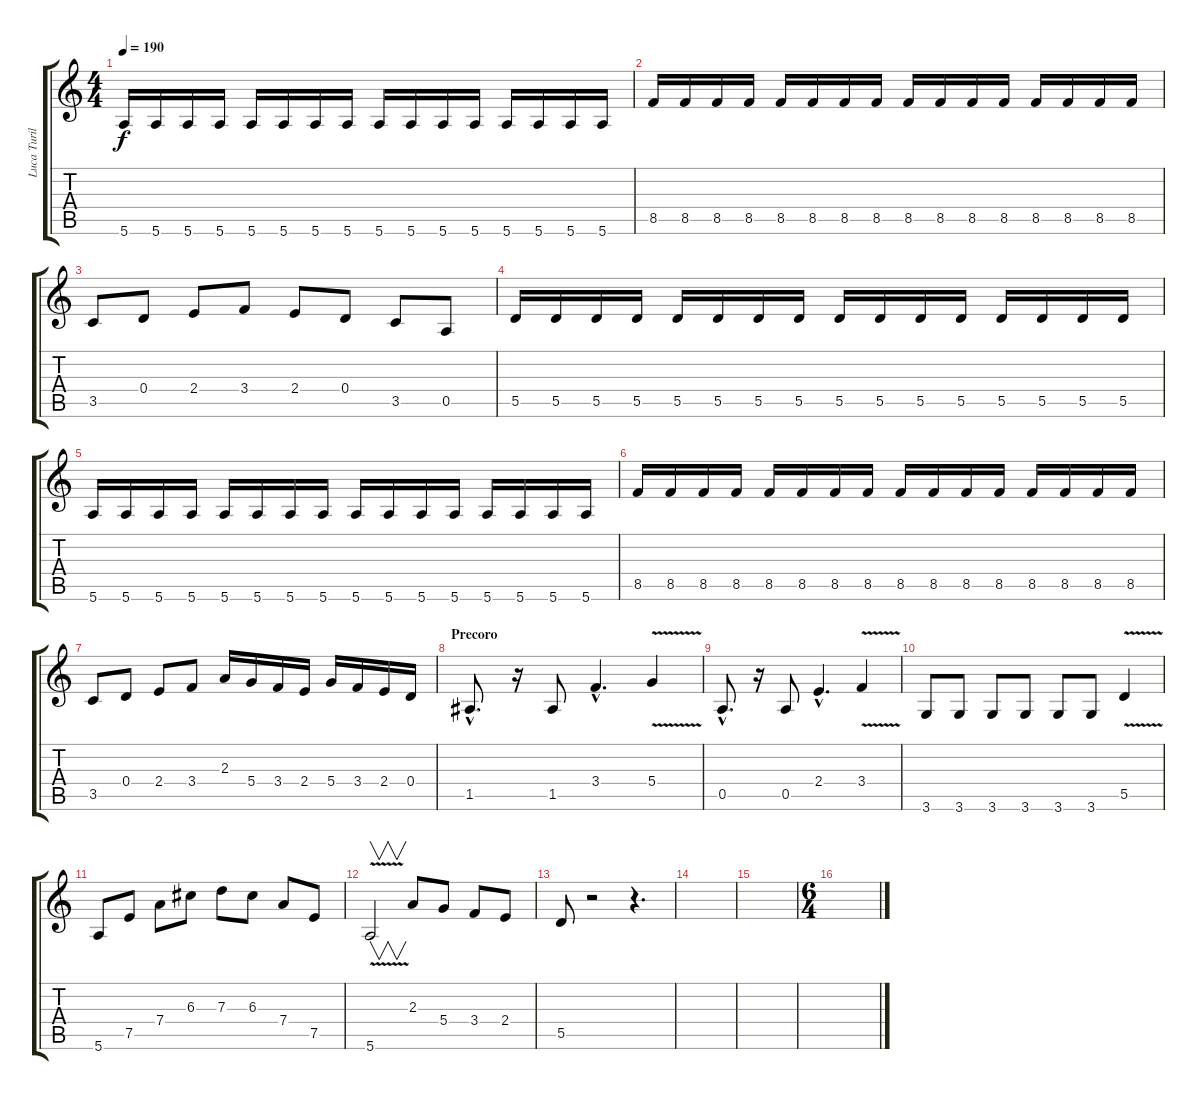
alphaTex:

\track ("Luca Turilli" "Luca Turil") {instrument distortionguitar}
\staff {score tabs}
\tuning (E4 B3 G3 D3 A2 E2) {hide}
\ts (4 4)
\tempo 190
\clef g2
\ks c
5.6.16{dy f} 5.6.16 5.6.16 5.6.16 5.6.16 5.6.16 5.6.16 5.6.16 5.6.16 5.6.16 5.6.16 5.6.16 5.6.16 5.6.16 5.6.16 5.6.16 |
8.5.16 8.5.16 8.5.16 8.5.16 8.5.16 8.5.16 8.5.16 8.5.16 8.5.16 8.5.16 8.5.16 8.5.16 8.5.16 8.5.16 8.5.16 8.5.16 |
3.5.8 0.4.8 2.4.8 3.4.8 2.4.8 0.4.8 3.5.8 0.5.8 |
5.5.16 5.5.16 5.5.16 5.5.16 5.5.16 5.5.16 5.5.16 5.5.16 5.5.16 5.5.16 5.5.16 5.5.16 5.5.16 5.5.16 5.5.16 5.5.16 |
5.6.16 5.6.16 5.6.16 5.6.16 5.6.16 5.6.16 5.6.16 5.6.16 5.6.16 5.6.16 5.6.16 5.6.16 5.6.16 5.6.16 5.6.16 5.6.16 |
8.5.16 8.5.16 8.5.16 8.5.16 8.5.16 8.5.16 8.5.16 8.5.16 8.5.16 8.5.16 8.5.16 8.5.16 8.5.16 8.5.16 8.5.16 8.5.16 |
3.5.8 0.4.8 2.4.8 3.4.8 2.3.16 5.4.16 3.4.16 2.4.16 5.4.16 3.4.16 2.4.16 0.4.16 |
\section ("" "Precoro")
1.5{hac}.8{d} r.16 1.5.8 3.4{hac}.4{d} 5.4{v}.4 |
0.5{hac}.8{d} r.16 0.5.8 2.4{hac}.4{d} 3.4{v}.4 |
3.6.8 3.6.8 3.6.8 3.6.8 3.6.8 3.6.8 5.5{v}.4 |
5.6.8 7.5.8 7.4.8 6.3.8 7.3.8 6.3.8 7.4.8 7.5.8 |
5.6{v}.2{v} 2.3.8 5.4.8 3.4.8 2.4.8 |
\section ("" "")
5.5.8 r.2 r.4{d} |
|
|
\ts (6 4)
